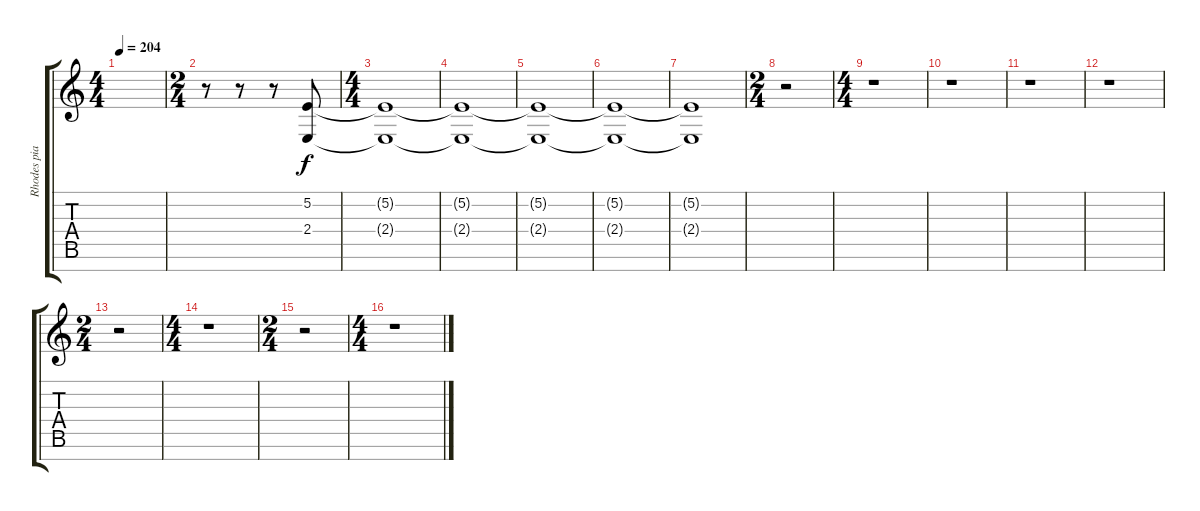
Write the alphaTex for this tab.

\track ("Rhodes piano" "Rhodes pia") {instrument electricpiano1}
\staff {score tabs}
\tuning (E4 B3 G3 D3 A2 E2 B1) {hide}
\ts (4 4)
\tempo 204
\clef g2
\ks c
|
\ts (2 4)
r.8 r.8 r.8 (5.2 2.4).8 |
\ts (4 4)
(5.2{t} 2.4{t}).1 |
(5.2{t} 2.4{t}).1 |
(5.2{t} 2.4{t}).1 |
(5.2{t} 2.4{t}).1 |
(5.2{t} 2.4{t}).1 |
\ts (2 4)
r.2{instrument electricpiano1} |
\ts (4 4)
r.1 |
r.1 |
r.1 |
r.1 |
\ts (2 4)
r.2 |
\ts (4 4)
r.1 |
\ts (2 4)
r.2 |
\ts (4 4)
r.1
